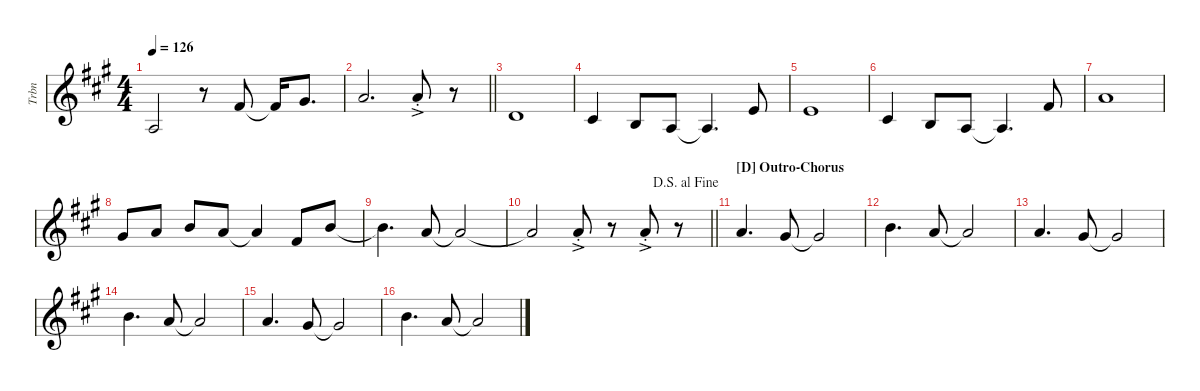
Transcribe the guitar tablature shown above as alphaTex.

\hideDynamics
\bracketExtendMode groupsimilarinstruments
\otherSystemsTrackNameOrientation horizontal
\track ("Trombone " "Trbn") {defaultSystemsLayout 8 instrument trombone}
\staff {score}
\tuning (E4 B3 G3 D3 A2 E2)
\ts (4 4)
\tempo 126
\clef g2
\ks a
2.3{acc forcenatural}.2{dy mp beam Up} r.8{beam Up} 2.1{acc #}.8{beam Up} 2.1{t acc #}.16{beam Up} 4.1{acc #}.8{d beam Up} |
\barLineRight lightlight
5.1{acc forcenatural}.2{d beam Up} 5.1{ac st acc forcenatural}.8{beam Up} r.8{beam Up} |
3.2{acc forcenatural}.1{beam Up} |
2.2{acc #}.4{beam Up} 4.3{acc forcenatural}.8{beam Up} 2.3{acc forcenatural}.8{beam Up} 2.3{t acc forcenatural}.4{d beam Up} 0.1{acc forcenatural}.8{beam Up} |
0.1{acc forcenatural}.1{beam Up} |
2.2{acc #}.4{beam Up} 4.3{acc forcenatural}.8{beam Up} 2.3{acc forcenatural}.8{beam Up} 2.3{t acc forcenatural}.4{d beam Up} 2.1{acc #}.8{beam Up} |
5.1{acc forcenatural}.1{beam Up} |
4.1{acc #}.8{beam Up} 5.1{acc forcenatural}.8{beam Up} 7.1{acc forcenatural}.8{beam Up} 5.1{acc forcenatural}.8{beam Up} 5.1{t acc forcenatural}.4{beam Up} 7.2{acc #}.8{beam Up} 7.1{acc forcenatural}.8{beam Up} |
7.1{t acc forcenatural}.4{d beam Down} 5.1{acc forcenatural}.8{beam Up} 5.1{t acc forcenatural}.2{beam Up} |
\jump dalsegnoalfine
\barLineRight lightlight
5.1{t acc forcenatural}.2{beam Up} 5.1{ac st acc forcenatural}.8{beam Up} r.8{beam Up} 5.1{ac st acc forcenatural}.8{beam Up} r.8{beam Up} |
\section ("D" "Outro-Chorus")
5.1{acc forcenatural}.4{d beam Up} 4.1{acc #}.8{beam Up} 4.1{t acc #}.2{beam Up} |
7.1{acc forcenatural}.4{d beam Down} 5.1{acc forcenatural}.8{beam Up} 5.1{t acc forcenatural}.2{beam Up} |
5.1{acc forcenatural}.4{d beam Up} 4.1{acc #}.8{beam Up} 4.1{t acc #}.2{beam Up} |
7.1{acc forcenatural}.4{d beam Down} 5.1{acc forcenatural}.8{beam Up} 5.1{t acc forcenatural}.2{beam Up} |
5.1{acc forcenatural}.4{d beam Up} 4.1{acc #}.8{beam Up} 4.1{t acc #}.2{beam Up} |
7.1{acc forcenatural}.4{d beam Down} 5.1{acc forcenatural}.8{beam Up} 5.1{t acc forcenatural}.2{beam Up}
